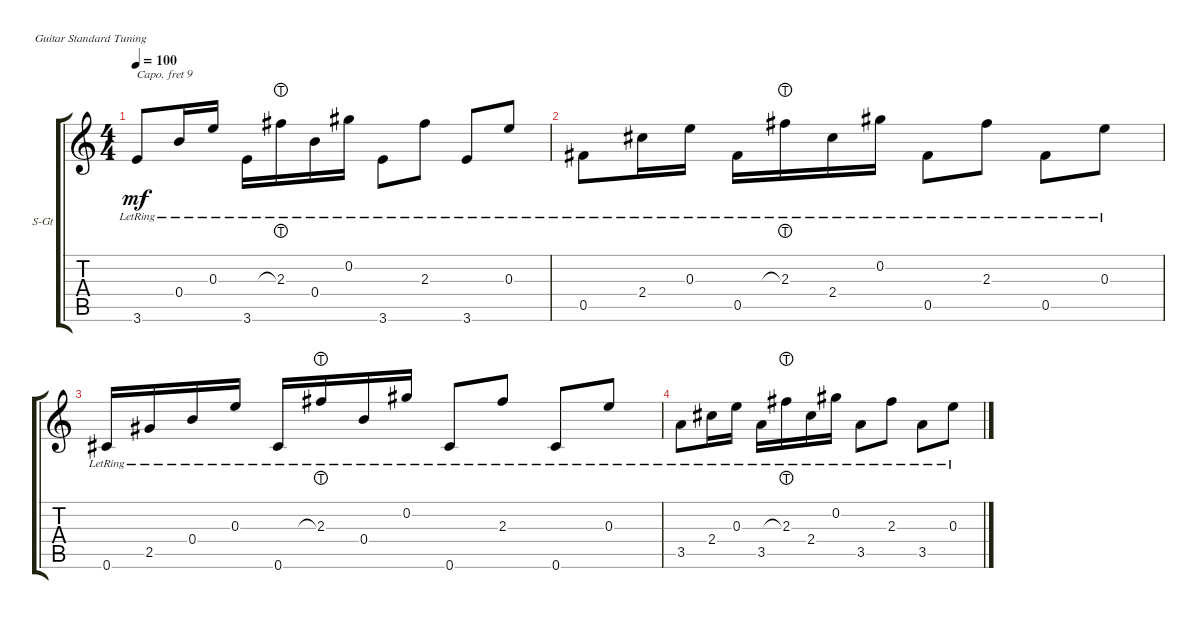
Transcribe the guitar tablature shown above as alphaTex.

\defaultSystemsLayout 4
\bracketExtendMode groupsimilarinstruments
\firstSystemTrackNameOrientation horizontal
\otherSystemsTrackNameOrientation horizontal
\track ("Steel Guitar" "S-Gt") {instrument acousticguitarsteel}
\staff {score tabs}
\capo 9
\tuning (E4 B3 G3 D3 A2 E2)
\ts (4 4)
\tempo 100
\clef g2
\ks c
3.6{lr}.8{dy mf instrument acousticguitarsteel} 0.4{lr}.16 0.3{lr}.16 3.6{lr}.16 2.3{lht lr}.16 0.4{lr}.16 0.2{lr}.16 3.6{lr}.8 2.3{lr}.8 3.6{lr}.8 0.3{lr}.8 |
0.5{lr}.8 2.4{lr}.16 0.3{lr}.16 0.5{lr}.16 2.3{lht lr}.16 2.4{lr}.16 0.2{lr}.16 0.5{lr}.8 2.3{lr}.8 0.5{lr}.8 0.3{lr}.8 |
0.6{lr}.16 2.5{lr}.16 0.4{lr}.16 0.3{lr}.16 0.6{lr}.16 2.3{lht lr}.16 0.4{lr}.16 0.2{lr}.16 0.6{lr}.8 2.3{lr}.8 0.6{lr}.8 0.3{lr}.8 |
3.5{lr}.8 2.4{lr}.16 0.3{lr}.16 3.5{lr}.16 2.3{lht lr}.16 2.4{lr}.16 0.2{lr}.16 3.5{lr}.8 2.3{lr}.8 3.5{lr}.8 0.3{lr}.8
